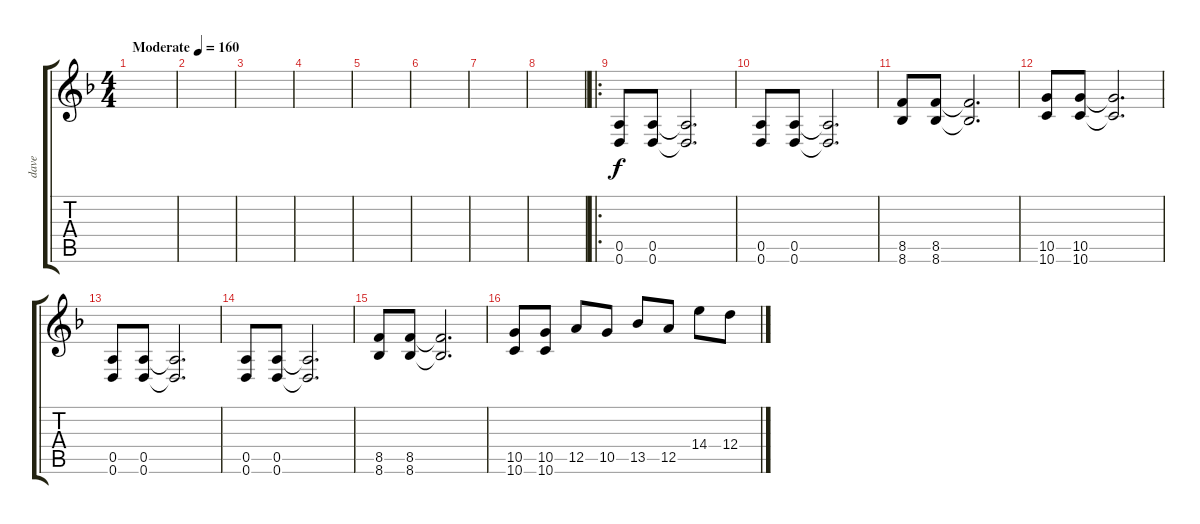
\track ("dave" "dave") {instrument distortionguitar}
\staff {score tabs}
\tuning (E4 B3 G3 D3 A2 D2) {hide}
\ts (4 4)
\tempo (160 "Moderate")
\clef g2
\ks f
|
|
|
|
|
|
|
|
\ro
(0.5 0.6).8 (0.5 0.6).8 (0.5{t} 0.6{t}).2{d} |
(0.5 0.6).8 (0.5 0.6).8 (0.5{t} 0.6{t}).2{d} |
(8.5 8.6).8 (8.5 8.6).8 (8.5{t} 8.6{t}).2{d} |
(10.5 10.6).8 (10.5 10.6).8 (10.5{t} 10.6{t}).2{d} |
(0.5 0.6).8 (0.5 0.6).8 (0.5{t} 0.6{t}).2{d} |
(0.5 0.6).8 (0.5 0.6).8 (0.5{t} 0.6{t}).2{d} |
(8.5 8.6).8 (8.5 8.6).8 (8.5{t} 8.6{t}).2{d} |
(10.5 10.6).8 (10.5 10.6).8 12.5.8 10.5.8 13.5.8 12.5.8 14.4.8 12.4.8
